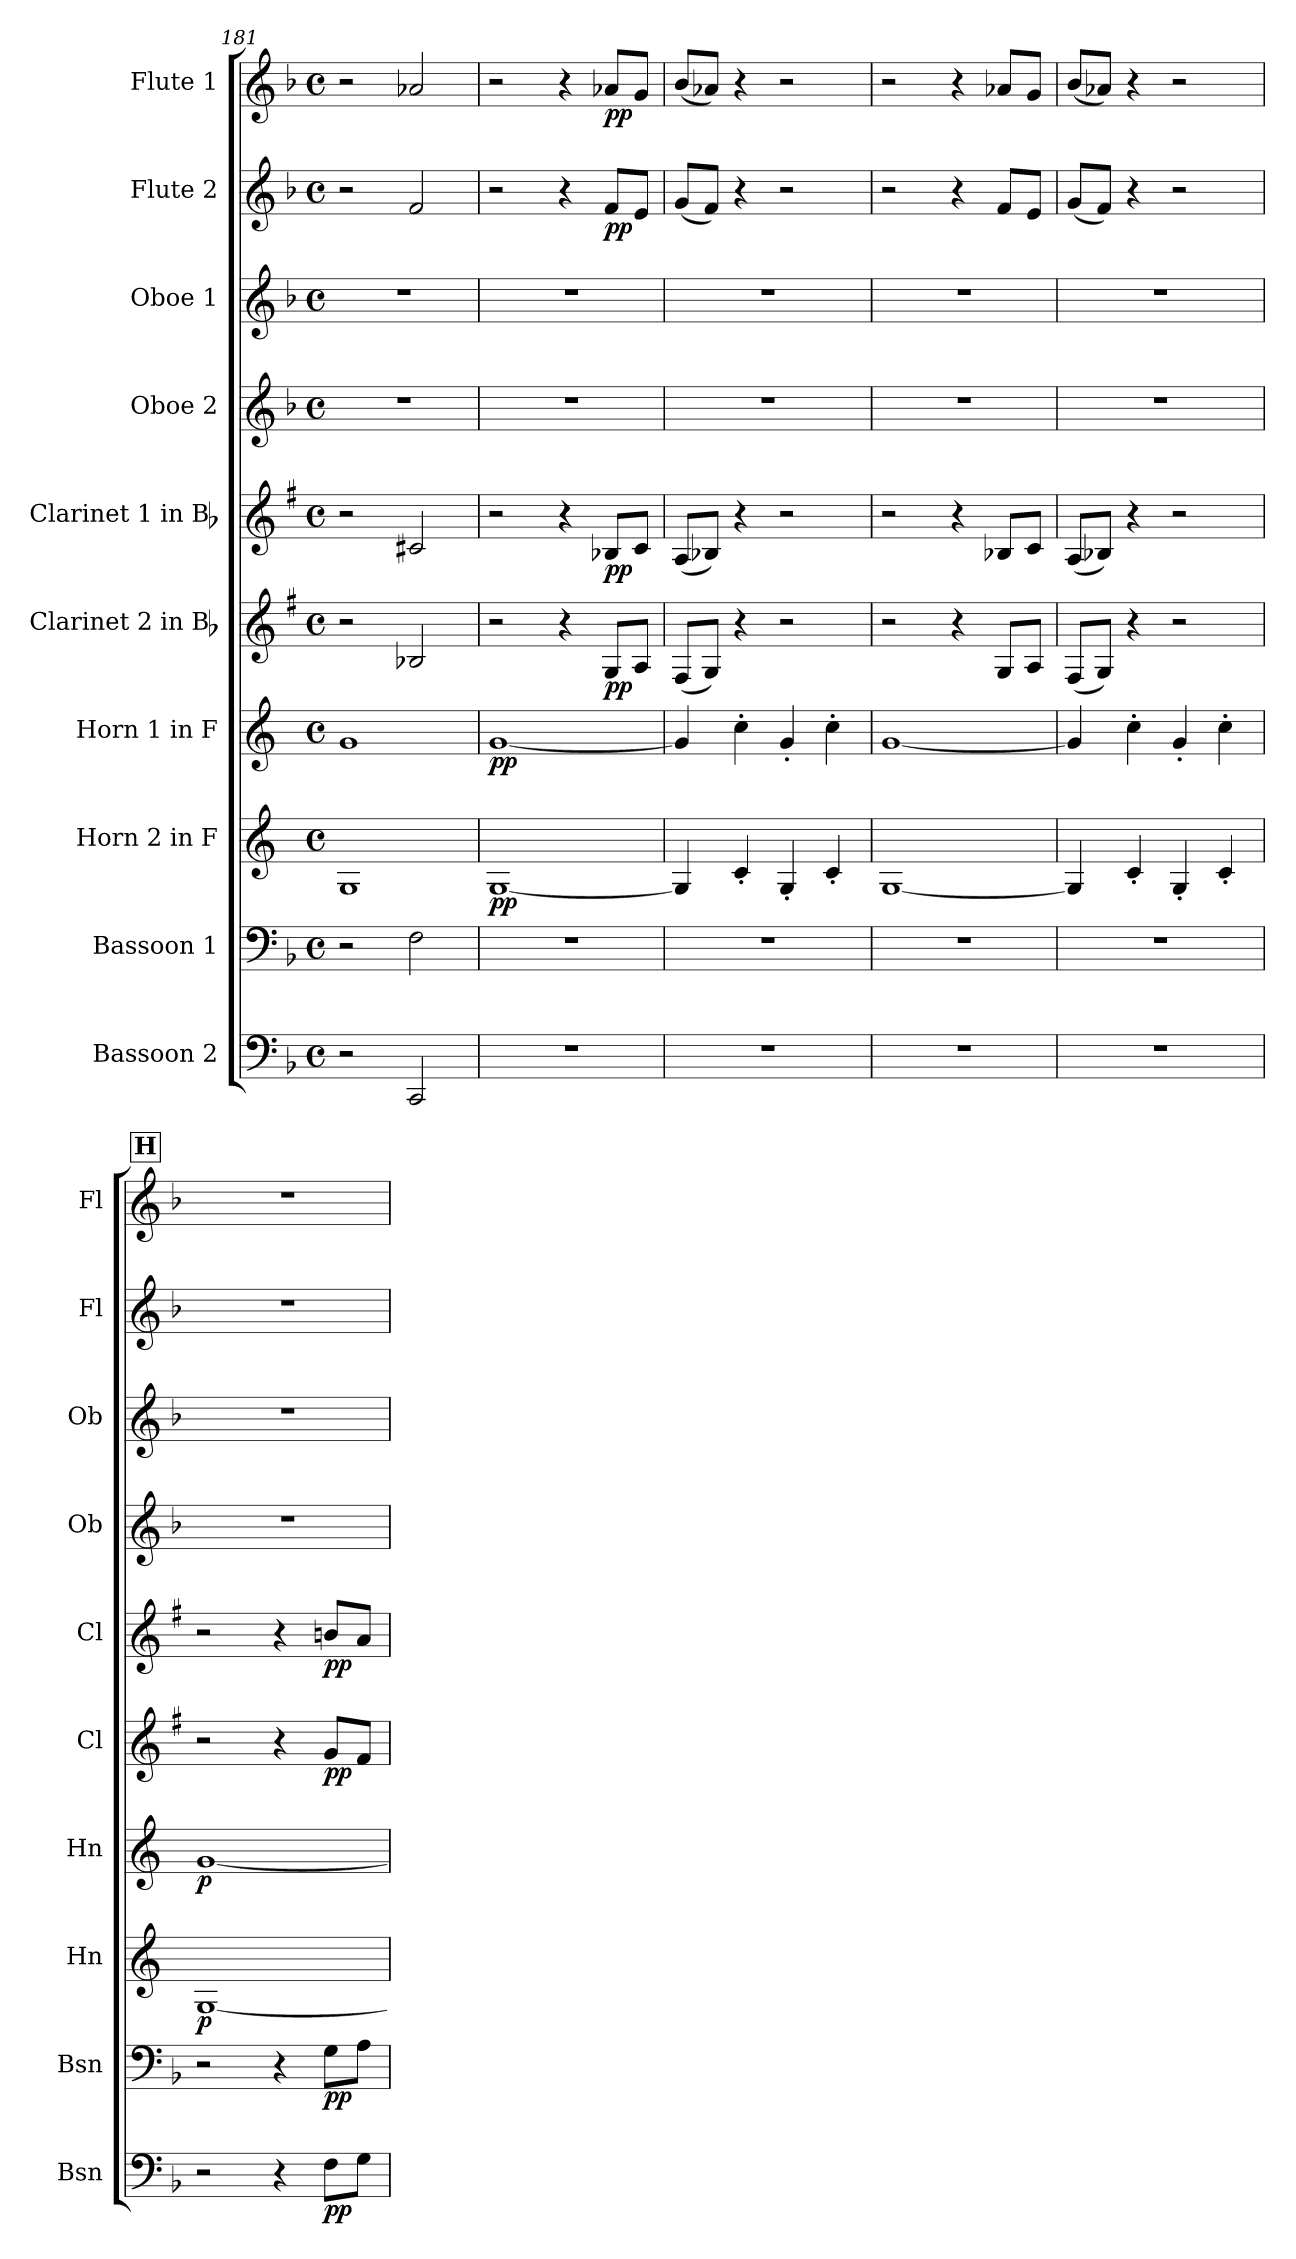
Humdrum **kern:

**kern	**dynam	**kern	**dynam	**kern	**dynam	**kern	**dynam	**kern	**dynam	**kern	**dynam	**kern	**kern	**kern	**dynam	**kern	**dynam
*part10	*part10	*part9	*part9	*part8	*part8	*part7	*part7	*part6	*part6	*part5	*part5	*part4	*part3	*part2	*part2	*part1	*part1
*staff10	*staff10	*staff9	*staff9	*staff8	*staff8	*staff7	*staff7	*staff6	*staff6	*staff5	*staff5	*staff4	*staff3	*staff2	*staff2	*staff1	*staff1
*I"Bassoon 2	*	*I"Bassoon 1	*	*I"Horn 2 in F	*	*I"Horn 1 in F	*	*I"Clarinet 2 in Bb	*	*I"Clarinet 1 in Bb	*	*I"Oboe 2	*I"Oboe 1	*I"Flute 2	*	*I"Flute 1	*
*I'Bsn	*	*I'Bsn	*	*I'Hn	*	*I'Hn	*	*I'Cl	*	*I'Cl	*	*I'Ob	*I'Ob	*I'Fl	*	*I'Fl	*
*clefF4	*	*clefF4	*	*clefG2	*	*clefG2	*	*clefG2	*	*clefG2	*	*clefG2	*clefG2	*clefG2	*	*clefG2	*
*	*	*	*	*ITrd4c7	*	*ITrd4c7	*	*ITrd1c2	*	*ITrd1c2	*	*	*	*	*	*	*
*k[b-]	*	*k[b-]	*	*k[b-]	*	*k[b-]	*	*k[b-]	*	*k[b-]	*	*k[b-]	*k[b-]	*k[b-]	*	*k[b-]	*
*M4/4	*	*M4/4	*	*M4/4	*	*M4/4	*	*M4/4	*	*M4/4	*	*M4/4	*M4/4	*M4/4	*	*M4/4	*
*met(c)	*	*met(c)	*	*met(c)	*	*met(c)	*	*met(c)	*	*met(c)	*	*met(c)	*met(c)	*met(c)	*	*met(c)	*
=181	=181	=181	=181	=181	=181	=181	=181	=181	=181	=181	=181	=181	=181	=181	=181	=181	=181
2r	.	2r	.	1C	.	1c	.	2r	.	2r	.	1r	1r	2r	.	2r	.
2CC/	.	2F\	.	.	.	.	.	2A-X/	.	2Bn/	.	.	.	2f/	.	2a-X/	.
=182	=182	=182	=182	=182	=182	=182	=182	=182	=182	=182	=182	=182	=182	=182	=182	=182	=182
!	!	!	!	!	!LO:DY:b	!	!LO:DY:b	!	!	!	!	!	!	!	!	!	!
1r	.	1r	.	[1C	pp	[1c	pp	2r	.	2r	.	1r	1r	2r	.	2r	.
.	.	.	.	.	.	.	.	4r	.	4r	.	.	.	4r	.	4r	.
!	!	!	!	!	!	!	!	!	!LO:DY:b	!	!LO:DY:b	!	!	!	!LO:DY:b	!	!LO:DY:b
.	.	.	.	.	.	.	.	8F/L	pp	8A-X/L	pp	.	.	8f/L	pp	8a-X/L	pp
.	.	.	.	.	.	.	.	8G/J	.	8B-/J	.	.	.	8e/J	.	8g/J	.
=183	=183	=183	=183	=183	=183	=183	=183	=183	=183	=183	=183	=183	=183	=183	=183	=183	=183
1r	.	1r	.	4C/]	.	4c/]	.	(8E/L	.	(8G/L	.	1r	1r	(8g/L	.	(8b-/L	.
.	.	.	.	.	.	.	.	8F/J)	.	8A-X/J)	.	.	.	8f/J)	.	8a-X/J)	.
.	.	.	.	4F'/	.	4f'\	.	4r	.	4r	.	.	.	4r	.	4r	.
.	.	.	.	4C'/	.	4c'/	.	2r	.	2r	.	.	.	2r	.	2r	.
.	.	.	.	4F'/	.	4f'\	.	.	.	.	.	.	.	.	.	.	.
=184	=184	=184	=184	=184	=184	=184	=184	=184	=184	=184	=184	=184	=184	=184	=184	=184	=184
1r	.	1r	.	[1C	.	[1c	.	2r	.	2r	.	1r	1r	2r	.	2r	.
.	.	.	.	.	.	.	.	4r	.	4r	.	.	.	4r	.	4r	.
.	.	.	.	.	.	.	.	8F/L	.	8A-X/L	.	.	.	8f/L	.	8a-X/L	.
.	.	.	.	.	.	.	.	8G/J	.	8B-/J	.	.	.	8e/J	.	8g/J	.
=185	=185	=185	=185	=185	=185	=185	=185	=185	=185	=185	=185	=185	=185	=185	=185	=185	=185
1r	.	1r	.	4C/]	.	4c/]	.	(8E/L	.	(8G/L	.	1r	1r	(8g/L	.	(8b-/L	.
.	.	.	.	.	.	.	.	8F/J)	.	8A-X/J)	.	.	.	8f/J)	.	8a-X/J)	.
.	.	.	.	4F'/	.	4f'\	.	4r	.	4r	.	.	.	4r	.	4r	.
.	.	.	.	4C'/	.	4c'/	.	2r	.	2r	.	.	.	2r	.	2r	.
.	.	.	.	4F'/	.	4f'\	.	.	.	.	.	.	.	.	.	.	.
!!LO:REH:place=s1:a:B:cj:fs=14:t=H
=186	=186	=186	=186	=186	=186	=186	=186	=186	=186	=186	=186	=186	=186	=186	=186	=186	=186
!	!	!	!	!	!LO:DY:b	!	!LO:DY:b	!	!	!	!	!	!	!	!	!	!
2r	.	2r	.	[1C	p	[1c	p	2r	.	2r	.	1r	1r	1r	.	1r	.
4r	.	4r	.	.	.	.	.	4r	.	4r	.	.	.	.	.	.	.
!	!LO:DY:b	!	!LO:DY:b	!	!	!	!	!	!LO:DY:b	!	!LO:DY:b	!	!	!	!	!	!
8F\L	pp	8G\L	pp	.	.	.	.	8f/L	pp	8an/L	pp	.	.	.	.	.	.
8G\J	.	8A\J	.	.	.	.	.	8e/J	.	8g/J	.	.	.	.	.	.	.
=	=	=	=	=	=	=	=	=	=	=	=	=	=	=	=	=	=
*-	*-	*-	*-	*-	*-	*-	*-	*-	*-	*-	*-	*-	*-	*-	*-	*-	*-
